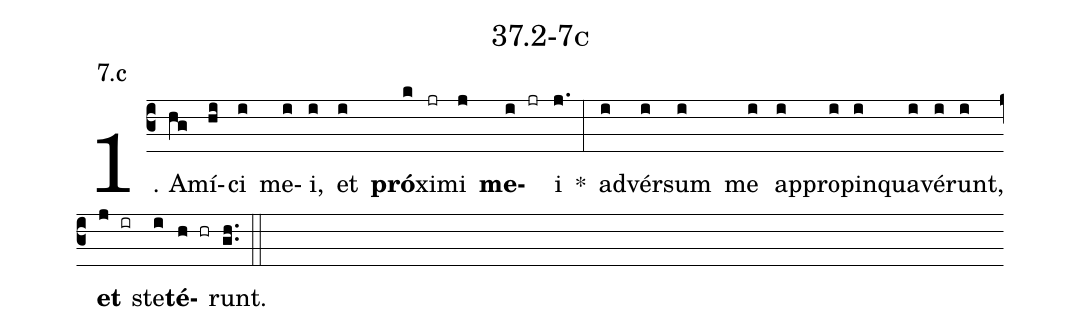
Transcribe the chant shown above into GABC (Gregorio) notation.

name: 37.2-7c;
annotation: 7.c;
%%
(c3)1. A(hg)mí(hi)ci(i) me(i)i,(i) et(i) <b>pró</b>(k)xi(jr)mi(j) <b>me</b>(i jr)i(j.) *(:) ad(i)vér(i)sum(i) me(i) ap(i)pro(i)pin(i)qua(i)vé(i)runt,(i) <b>et</b>(j ir) ste(i)<b>té</b>(h hr)runt.(gh..) (::)


%E(i) u(i) o(j) u(i) a(h) e.(gh..) (::)
